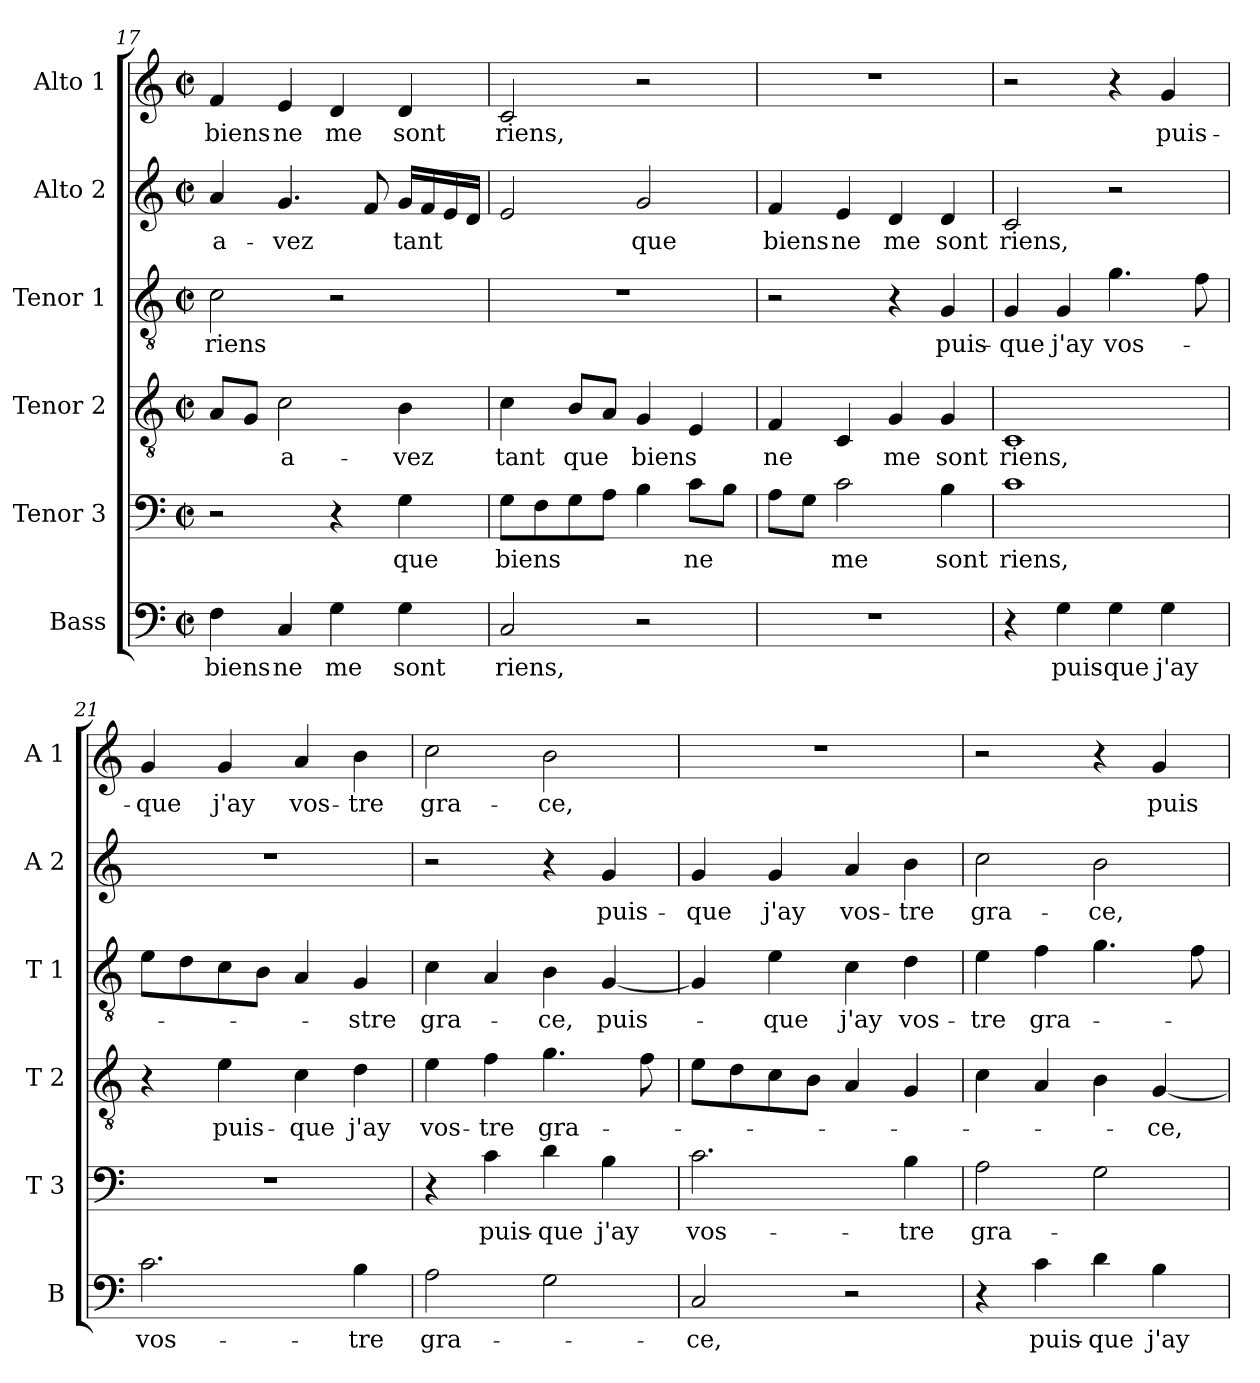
**kern	**text	**kern	**text	**kern	**text	**kern	**text	**kern	**text	**kern	**text
*part6	*part6	*part5	*part5	*part4	*part4	*part3	*part3	*part2	*part2	*part1	*part1
*staff6	*staff6	*staff5	*staff5	*staff4	*staff4	*staff3	*staff3	*staff2	*staff2	*staff1	*staff1
*I"Bass	*	*I"Tenor 3	*	*I"Tenor 2	*	*I"Tenor 1	*	*I"Alto 2	*	*I"Alto 1	*
*I'B	*	*I'T 3	*	*I'T 2	*	*I'T 1	*	*I'A 2	*	*I'A 1	*
*clefF4	*	*clefF4	*	*clefGv2	*	*clefGv2	*	*clefG2	*	*clefG2	*
*k[]	*	*k[]	*	*k[]	*	*k[]	*	*k[]	*	*k[]	*
*C:	*	*C:	*	*C:	*	*C:	*	*C:	*	*C:	*
*M2/2	*	*M2/2	*	*M2/2	*	*M2/2	*	*M2/2	*	*M2/2	*
*met(c|)	*	*met(c|)	*	*met(c|)	*	*met(c|)	*	*met(c|)	*	*met(c|)	*
=17	=17	=17	=17	=17	=17	=17	=17	=17	=17	=17	=17
4F\	biens	2r	.	8A/L	.	2c\	riens	4a/	a-	4f/	biens
.	.	.	.	8G/J	.	.	.	.	.	.	.
4C/	ne	.	.	2c\	a-	.	.	4.g/	-vez	4e/	ne
4G\	me	4r	.	.	.	2r	.	.	.	4d/	me
.	.	.	.	.	.	.	.	8f/	.	.	.
4G\	sont	4G\	que	4B\	-vez	.	.	16g/LL	tant	4d/	sont
.	.	.	.	.	.	.	.	16f/	.	.	.
.	.	.	.	.	.	.	.	16e/	.	.	.
.	.	.	.	.	.	.	.	16d/JJ	.	.	.
=18	=18	=18	=18	=18	=18	=18	=18	=18	=18	=18	=18
2C/	riens,	8G\L	biens	4c\	tant	1r	.	2e/	.	2c/	riens,
.	.	8F\	.	.	.	.	.	.	.	.	.
.	.	8G\	.	8B/L	que	.	.	.	.	.	.
.	.	8A\J	.	8A/J	.	.	.	.	.	.	.
2r	.	4B\	.	4G/	biens	.	.	2g/	que	2r	.
.	.	8c\L	ne	4E/	.	.	.	.	.	.	.
.	.	8B\J	.	.	.	.	.	.	.	.	.
=19	=19	=19	=19	=19	=19	=19	=19	=19	=19	=19	=19
1r	.	8A\L	.	4F/	ne	2r	.	4f/	biens	1r	.
.	.	8G\J	.	.	.	.	.	.	.	.	.
.	.	2c\	me	4C/	.	.	.	4e/	ne	.	.
.	.	.	.	4G/	me	4r	.	4d/	me	.	.
.	.	4B\	sont	4G/	sont	4G/	puis-	4d/	sont	.	.
=20	=20	=20	=20	=20	=20	=20	=20	=20	=20	=20	=20
4r	.	1c	riens,	1C	riens,	4G/	-que	2c/	riens,	2r	.
4G\	puis-	.	.	.	.	4G/	j'ay	.	.	.	.
4G\	-que	.	.	.	.	4.g\	vos-	2r	.	4r	.
4G\	j'ay	.	.	.	.	.	.	.	.	4g/	puis-
.	.	.	.	.	.	8f\	.	.	.	.	.
!!LO:PB:g=z
=21	=21	=21	=21	=21	=21	=21	=21	=21	=21	=21	=21
2.c\	vos-	1r	.	4r	.	8e\L	.	1r	.	4g/	-que
.	.	.	.	.	.	8d\	.	.	.	.	.
.	.	.	.	4e\	puis-	8c\	.	.	.	4g/	j'ay
.	.	.	.	.	.	8B\J	.	.	.	.	.
.	.	.	.	4c\	-que	4A/	.	.	.	4a/	vos-
4B\	-tre	.	.	4d\	j'ay	4G/	-stre	.	.	4b\	-tre
=22	=22	=22	=22	=22	=22	=22	=22	=22	=22	=22	=22
2A\	gra-	4r	.	4e\	vos-	4c\	gra-	2r	.	2cc\	gra-
.	.	4c\	puis-	4f\	-tre	4A/	.	.	.	.	.
2G\	.	4d\	-que	4.g\	gra-	4B\	-ce,	4r	.	2b\	-ce,
.	.	4B\	j'ay	.	.	[4G/	puis-	4g/	puis-	.	.
.	.	.	.	8f\	.	.	.	.	.	.	.
=23	=23	=23	=23	=23	=23	=23	=23	=23	=23	=23	=23
2C/	-ce,	2.c\	vos-	8e\L	.	4G/]	.	4g/	-que	1r	.
.	.	.	.	8d\	.	.	.	.	.	.	.
.	.	.	.	8c\	.	4e\	-que	4g/	j'ay	.	.
.	.	.	.	8B\J	.	.	.	.	.	.	.
2r	.	.	.	4A/	.	4c\	j'ay	4a/	vos-	.	.
.	.	4B\	-tre	4G/	.	4d\	vos-	4b\	-tre	.	.
=24	=24	=24	=24	=24	=24	=24	=24	=24	=24	=24	=24
4r	.	2A\	gra-	4c\	.	4e\	-tre	2cc\	gra-	2r	.
4c\	puis-	.	.	4A/	.	4f\	gra-	.	.	.	.
4d\	-que	2G\	.	4B\	.	4.g\	.	2b\	-ce,	4r	.
4B\	j'ay	.	.	[4G/	-ce,	.	.	.	.	4g/	puis-
.	.	.	.	.	.	8f\	.	.	.	.	.
=	=	=	=	=	=	=	=	=	=	=	=
*-	*-	*-	*-	*-	*-	*-	*-	*-	*-	*-	*-
